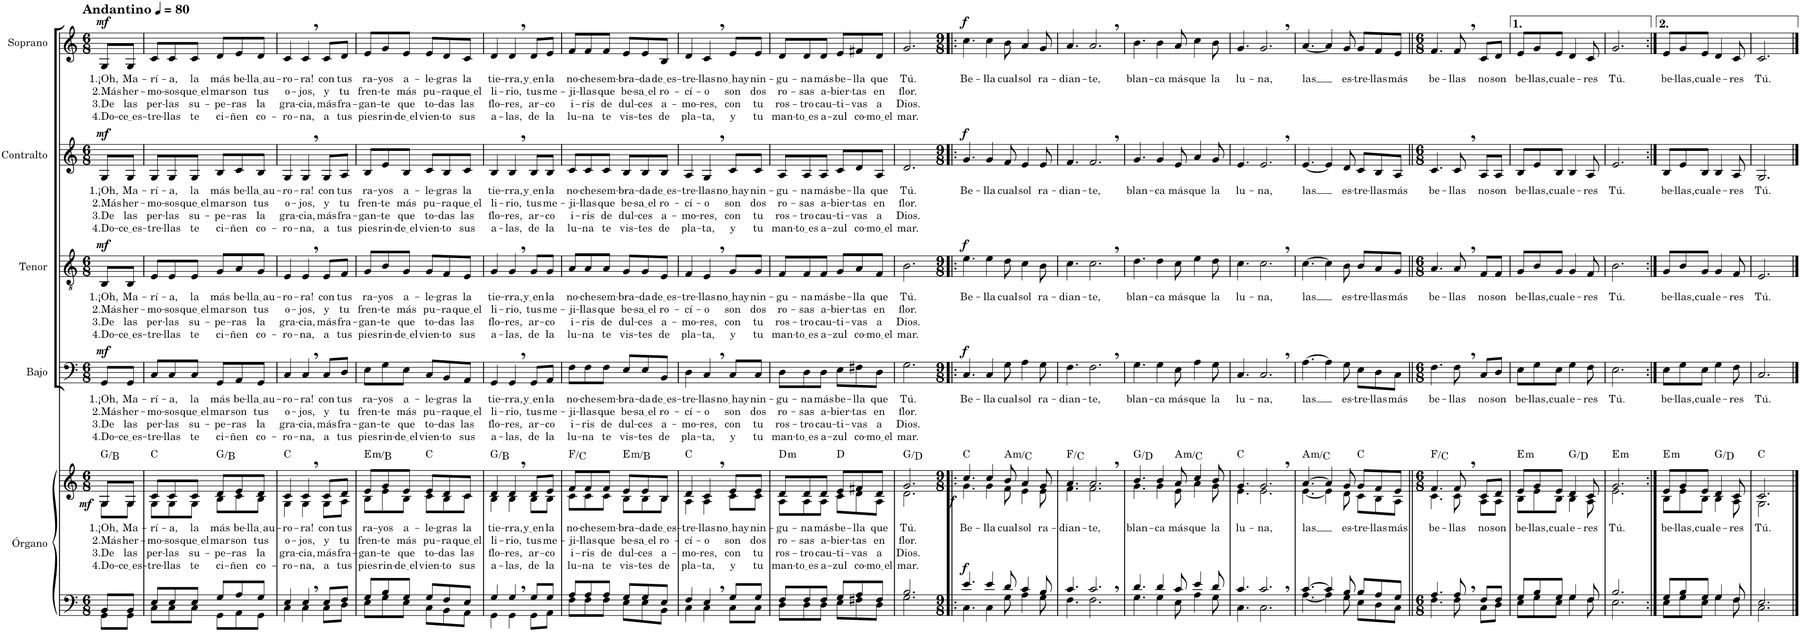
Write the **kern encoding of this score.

**kern	**kern	**text	**text	**text	**text	**dynam	**harte	**kern	**text	**text	**text	**text	**dynam	**kern	**text	**text	**text	**text	**dynam	**kern	**text	**text	**text	**text	**dynam	**kern	**text	**text	**text	**text	**dynam
*part5	*part5	*part5	*part5	*part5	*part5	*part5	*part5	*part4	*part4	*part4	*part4	*part4	*part4	*part3	*part3	*part3	*part3	*part3	*part3	*part2	*part2	*part2	*part2	*part2	*part2	*part1	*part1	*part1	*part1	*part1	*part1
*staff6	*staff5	*staff5	*staff5	*staff5	*staff5	*staff5/6	*	*staff4	*staff4	*staff4	*staff4	*staff4	*staff4	*staff3	*staff3	*staff3	*staff3	*staff3	*staff3	*staff2	*staff2	*staff2	*staff2	*staff2	*staff2	*staff1	*staff1	*staff1	*staff1	*staff1	*staff1
*I"Órgano	*	*	*	*	*	*	*	*I"Bajo	*	*	*	*	*	*I"Tenor	*	*	*	*	*	*I"Contralto	*	*	*	*	*	*I"Soprano	*	*	*	*	*
*	*	*	*	*	*	*	*	*I'B.	*	*	*	*	*	*I'T.	*	*	*	*	*	*I'C.	*	*	*	*	*	*I'S.	*	*	*	*	*
*clefF4	*clefG2	*	*	*	*	*	*	*clefF4	*	*	*	*	*	*clefGv2	*	*	*	*	*	*clefG2	*	*	*	*	*	*clefG2	*	*	*	*	*
*k[]	*k[]	*	*	*	*	*	*	*k[]	*	*	*	*	*	*k[]	*	*	*	*	*	*k[]	*	*	*	*	*	*k[]	*	*	*	*	*
*M6/8	*M6/8	*	*	*	*	*	*	*M6/8	*	*	*	*	*	*M6/8	*	*	*	*	*	*M6/8	*	*	*	*	*	*M6/8	*	*	*	*	*
*MM80	*MM80	*	*	*	*	*	*	*MM80	*	*	*	*	*	*MM80	*	*	*	*	*	*MM80	*	*	*	*	*	*MM80	*	*	*	*	*
=1	=1	=1	=1	=1	=1	=1	=1	=1	=1	=1	=1	=1	=1	=1	=1	=1	=1	=1	=1	=1	=1	=1	=1	=1	=1	=1	=1	=1	=1	=1	=1
*^	*	*	*	*	*	*	*	*	*	*	*	*	*	*	*	*	*	*	*	*	*	*	*	*	*	*	*	*	*	*	*
!	!	!	!	!	!	!	!	!	!	!	!	!	!	!	!	!	!	!	!	!	!	!	!	!	!	!	!LO:TX:a:B:t=Andantino	!	!	!	!	!
!	!	!	!LO:LY:b	!LO:LY:b	!LO:LY:b	!LO:LY:b	!LO:DY:b	!	!	!LO:LY:b	!LO:LY:b	!LO:LY:b	!LO:LY:b	!LO:DY:a	!	!LO:LY:b	!LO:LY:b	!LO:LY:b	!LO:LY:b	!LO:DY:a	!	!LO:LY:b	!LO:LY:b	!LO:LY:b	!LO:LY:b	!LO:DY:a	!	!LO:LY:b	!LO:LY:b	!LO:LY:b	!LO:LY:b	!LO:DY:a
*	*	*^	*	*	*	*	*	*	*	*	*	*	*	*	*	*	*	*	*	*	*	*	*	*	*	*	*	*	*	*	*	*
8BB/L	8GG\L	8G/L	8G\L	1.¡Oh,	2.Más	3.De	4.Do-	mf	G:maj/3	8GG/L	1.¡Oh,	2.Más	3.De	4.Do-	mf	8BB/L	1.¡Oh,	2.Más	3.De	4.Do-	mf	8G/L	1.¡Oh,	2.Más	3.De	4.Do-	mf	8G/L	1.¡Oh,	2.Más	3.De	4.Do-	mf
!	!	!	!	!LO:LY:b	!LO:LY:b	!LO:LY:b	!LO:LY:b	!	!	!	!LO:LY:b	!LO:LY:b	!LO:LY:b	!LO:LY:b	!	!	!LO:LY:b	!LO:LY:b	!LO:LY:b	!LO:LY:b	!	!	!LO:LY:b	!LO:LY:b	!LO:LY:b	!LO:LY:b	!	!	!LO:LY:b	!LO:LY:b	!LO:LY:b	!LO:LY:b	!
8BB/J	8GG\J	8G/J	8G\J	Ma-	her-	las	ce es	.	.	8GG/J	Ma-	her-	las	ce es	.	8BB/J	Ma-	her-	las	ce es	.	8G/J	Ma-	her-	las	ce es	.	8G/J	Ma-	her-	las	ce es	.
=2	=2	=2	=2	=2	=2	=2	=2	=2	=2	=2	=2	=2	=2	=2	=2	=2	=2	=2	=2	=2	=2	=2	=2	=2	=2	=2	=2	=2	=2	=2	=2	=2	=2
!	!	!	!	!LO:LY:b	!LO:LY:b	!LO:LY:b	!LO:LY:b	!	!	!	!LO:LY:b	!LO:LY:b	!LO:LY:b	!LO:LY:b	!	!	!LO:LY:b	!LO:LY:b	!LO:LY:b	!LO:LY:b	!	!	!LO:LY:b	!LO:LY:b	!LO:LY:b	!LO:LY:b	!	!	!LO:LY:b	!LO:LY:b	!LO:LY:b	!LO:LY:b	!
8E/L	8C\L	8c/L	8G\L	-rí-	-mo-	per-	-tre-	.	C:maj	8C/L	-rí-	-mo-	per-	-tre-	.	8E/L	-rí-	-mo-	per-	-tre-	.	8G/L	-rí-	-mo-	per-	-tre-	.	8c/L	-rí-	-mo-	per-	-tre-	.
!	!	!	!	!LO:LY:b	!LO:LY:b	!LO:LY:b	!LO:LY:b	!	!	!	!LO:LY:b	!LO:LY:b	!LO:LY:b	!LO:LY:b	!	!	!LO:LY:b	!LO:LY:b	!LO:LY:b	!LO:LY:b	!	!	!LO:LY:b	!LO:LY:b	!LO:LY:b	!LO:LY:b	!	!	!LO:LY:b	!LO:LY:b	!LO:LY:b	!LO:LY:b	!
8E/	8C\	8c/	8G\	-a,	-sos	-las	-llas	.	.	8C/	-a,	-sos	-las	-llas	.	8E/	-a,	-sos	-las	-llas	.	8G/	-a,	-sos	-las	-llas	.	8c/	-a,	-sos	-las	-llas	.
!	!	!	!	!LO:LY:b	!LO:LY:b	!LO:LY:b	!LO:LY:b	!	!	!	!LO:LY:b	!LO:LY:b	!LO:LY:b	!LO:LY:b	!	!	!LO:LY:b	!LO:LY:b	!LO:LY:b	!LO:LY:b	!	!	!LO:LY:b	!LO:LY:b	!LO:LY:b	!LO:LY:b	!	!	!LO:LY:b	!LO:LY:b	!LO:LY:b	!LO:LY:b	!
8E/J	8C\J	8c/J	8G\J	la	que el	su-	te	.	.	8C/J	la	que el	su-	te	.	8E/J	la	que el	su-	te	.	8G/J	la	que el	su-	te	.	8c/J	la	que el	su-	te	.
!	!	!	!	!LO:LY:b	!LO:LY:b	!LO:LY:b	!LO:LY:b	!	!	!	!LO:LY:b	!LO:LY:b	!LO:LY:b	!LO:LY:b	!	!	!LO:LY:b	!LO:LY:b	!LO:LY:b	!LO:LY:b	!	!	!LO:LY:b	!LO:LY:b	!LO:LY:b	!LO:LY:b	!	!	!LO:LY:b	!LO:LY:b	!LO:LY:b	!LO:LY:b	!
8G/L	8GG\L	8d/L	8B\L	más	mar	-pe-	ci-	.	G:maj/3	8GG/L	más	mar	-pe-	ci-	.	8G/L	más	mar	-pe-	ci-	.	8B/L	más	mar	-pe-	ci-	.	8d/L	más	mar	-pe-	ci-	.
!	!	!	!	!LO:LY:b	!LO:LY:b	!LO:LY:b	!LO:LY:b	!	!	!	!LO:LY:b	!LO:LY:b	!LO:LY:b	!LO:LY:b	!	!	!LO:LY:b	!LO:LY:b	!LO:LY:b	!LO:LY:b	!	!	!LO:LY:b	!LO:LY:b	!LO:LY:b	!LO:LY:b	!	!	!LO:LY:b	!LO:LY:b	!LO:LY:b	!LO:LY:b	!
8A/	8AA\	8e/	8c\	be-	son	-ras	-ñen	.	.	8AA/	be-	son	-ras	-ñen	.	8A/	be-	son	-ras	-ñen	.	8c/	be-	son	-ras	-ñen	.	8e/	be-	son	-ras	-ñen	.
!	!	!	!	!LO:LY:b	!LO:LY:b	!LO:LY:b	!LO:LY:b	!	!	!	!LO:LY:b	!LO:LY:b	!LO:LY:b	!LO:LY:b	!	!	!LO:LY:b	!LO:LY:b	!LO:LY:b	!LO:LY:b	!	!	!LO:LY:b	!LO:LY:b	!LO:LY:b	!LO:LY:b	!	!	!LO:LY:b	!LO:LY:b	!LO:LY:b	!LO:LY:b	!
8G/J	8GG\J	8d/J	8B\J	lla au	tus	la	co-	.	.	8GG/J	lla au	tus	la	co-	.	8G/J	lla au	tus	la	co-	.	8B/J	lla au	tus	la	co-	.	8d/J	lla au	tus	la	co-	.
=3	=3	=3	=3	=3	=3	=3	=3	=3	=3	=3	=3	=3	=3	=3	=3	=3	=3	=3	=3	=3	=3	=3	=3	=3	=3	=3	=3	=3	=3	=3	=3	=3	=3
!	!	!	!	!LO:LY:b	!LO:LY:b	!LO:LY:b	!LO:LY:b	!	!	!	!LO:LY:b	!LO:LY:b	!LO:LY:b	!LO:LY:b	!	!	!LO:LY:b	!LO:LY:b	!LO:LY:b	!LO:LY:b	!	!	!LO:LY:b	!LO:LY:b	!LO:LY:b	!LO:LY:b	!	!	!LO:LY:b	!LO:LY:b	!LO:LY:b	!LO:LY:b	!
4E/	4C\	4c/	4G\	-ro-	o-	gra-	-ro-	.	C:maj	4C/	-ro-	o-	gra-	-ro-	.	4E/	-ro-	o-	gra-	-ro-	.	4G/	-ro-	o-	gra-	-ro-	.	4c/	-ro-	o-	gra-	-ro-	.
!	!	!	!	!LO:LY:b	!LO:LY:b	!LO:LY:b	!LO:LY:b	!	!	!	!LO:LY:b	!LO:LY:b	!LO:LY:b	!LO:LY:b	!	!	!LO:LY:b	!LO:LY:b	!LO:LY:b	!LO:LY:b	!	!	!LO:LY:b	!LO:LY:b	!LO:LY:b	!LO:LY:b	!	!	!LO:LY:b	!LO:LY:b	!LO:LY:b	!LO:LY:b	!
4E,/	4C\	4c,/	4G\	-ra!	-jos,	-cia,	-na,	.	.	4C,/	-ra!	-jos,	-cia,	-na,	.	4E,/	-ra!	-jos,	-cia,	-na,	.	4G,/	-ra!	-jos,	-cia,	-na,	.	4c,/	-ra!	-jos,	-cia,	-na,	.
!	!	!	!	!LO:LY:b	!LO:LY:b	!LO:LY:b	!LO:LY:b	!	!	!	!LO:LY:b	!LO:LY:b	!LO:LY:b	!LO:LY:b	!	!	!LO:LY:b	!LO:LY:b	!LO:LY:b	!LO:LY:b	!	!	!LO:LY:b	!LO:LY:b	!LO:LY:b	!LO:LY:b	!	!	!LO:LY:b	!LO:LY:b	!LO:LY:b	!LO:LY:b	!
8E/L	8C\L	8c/L	8G\L	con	y	más	a	.	.	8C/L	con	y	más	a	.	8E/L	con	y	más	a	.	8G/L	con	y	más	a	.	8c/L	con	y	más	a	.
!	!	!	!	!LO:LY:b	!LO:LY:b	!LO:LY:b	!LO:LY:b	!	!	!	!LO:LY:b	!LO:LY:b	!LO:LY:b	!LO:LY:b	!	!	!LO:LY:b	!LO:LY:b	!LO:LY:b	!LO:LY:b	!	!	!LO:LY:b	!LO:LY:b	!LO:LY:b	!LO:LY:b	!	!	!LO:LY:b	!LO:LY:b	!LO:LY:b	!LO:LY:b	!
8F/J	8D\J	8d/J	8A\J	tus	tu	fra-	tus	.	.	8D/J	tus	tu	fra-	tus	.	8F/J	tus	tu	fra-	tus	.	8A/J	tus	tu	fra-	tus	.	8d/J	tus	tu	fra-	tus	.
=4	=4	=4	=4	=4	=4	=4	=4	=4	=4	=4	=4	=4	=4	=4	=4	=4	=4	=4	=4	=4	=4	=4	=4	=4	=4	=4	=4	=4	=4	=4	=4	=4	=4
!	!	!	!	!LO:LY:b	!LO:LY:b	!LO:LY:b	!LO:LY:b	!	!LO:H:kt=m	!	!LO:LY:b	!LO:LY:b	!LO:LY:b	!LO:LY:b	!	!	!LO:LY:b	!LO:LY:b	!LO:LY:b	!LO:LY:b	!	!	!LO:LY:b	!LO:LY:b	!LO:LY:b	!LO:LY:b	!	!	!LO:LY:b	!LO:LY:b	!LO:LY:b	!LO:LY:b	!
8G/L	8E\L	8e/L	8B\L	ra-	fren-	-gan-	pies	.	E:min/5	8E\L	ra-	fren-	-gan-	pies	.	8G/L	ra-	fren-	-gan-	pies	.	8B/L	ra-	fren-	-gan-	pies	.	8e/L	ra-	fren-	-gan-	pies	.
!	!	!	!	!LO:LY:b	!LO:LY:b	!LO:LY:b	!LO:LY:b	!	!	!	!LO:LY:b	!LO:LY:b	!LO:LY:b	!LO:LY:b	!	!	!LO:LY:b	!LO:LY:b	!LO:LY:b	!LO:LY:b	!	!	!LO:LY:b	!LO:LY:b	!LO:LY:b	!LO:LY:b	!	!	!LO:LY:b	!LO:LY:b	!LO:LY:b	!LO:LY:b	!
8B/	8G\	8g/	8e\	-yos	-te	-te	rin-	.	.	8G\	-yos	-te	-te	rin-	.	8B/	-yos	-te	-te	rin-	.	8e/	-yos	-te	-te	rin-	.	8g/	-yos	-te	-te	rin-	.
!	!	!	!	!LO:LY:b	!LO:LY:b	!LO:LY:b	!LO:LY:b	!	!	!	!LO:LY:b	!LO:LY:b	!LO:LY:b	!LO:LY:b	!	!	!LO:LY:b	!LO:LY:b	!LO:LY:b	!LO:LY:b	!	!	!LO:LY:b	!LO:LY:b	!LO:LY:b	!LO:LY:b	!	!	!LO:LY:b	!LO:LY:b	!LO:LY:b	!LO:LY:b	!
8G/J	8E\J	8e/J	8B\J	a-	más	que	de el	.	.	8E\J	a-	más	que	de el	.	8G/J	a-	más	que	de el	.	8B/J	a-	más	que	de el	.	8e/J	a-	más	que	de el	.
!	!	!	!	!LO:LY:b	!LO:LY:b	!LO:LY:b	!LO:LY:b	!	!	!	!LO:LY:b	!LO:LY:b	!LO:LY:b	!LO:LY:b	!	!	!LO:LY:b	!LO:LY:b	!LO:LY:b	!LO:LY:b	!	!	!LO:LY:b	!LO:LY:b	!LO:LY:b	!LO:LY:b	!	!	!LO:LY:b	!LO:LY:b	!LO:LY:b	!LO:LY:b	!
8G/L	8C\L	8e/L	8c\L	-le-	pu-	to-	vien-	.	C:maj	8C/L	-le-	pu-	to-	vien-	.	8G/L	-le-	pu-	to-	vien-	.	8c/L	-le-	pu-	to-	vien-	.	8e/L	-le-	pu-	to-	vien-	.
!	!	!	!	!LO:LY:b	!LO:LY:b	!LO:LY:b	!LO:LY:b	!	!	!	!LO:LY:b	!LO:LY:b	!LO:LY:b	!LO:LY:b	!	!	!LO:LY:b	!LO:LY:b	!LO:LY:b	!LO:LY:b	!	!	!LO:LY:b	!LO:LY:b	!LO:LY:b	!LO:LY:b	!	!	!LO:LY:b	!LO:LY:b	!LO:LY:b	!LO:LY:b	!
8F/	8BB\	8d/	8B\	-gras	-ra	-das	-to	.	.	8BB/	-gras	-ra	-das	-to	.	8F/	-gras	-ra	-das	-to	.	8B/	-gras	-ra	-das	-to	.	8d/	-gras	-ra	-das	-to	.
!	!	!	!	!LO:LY:b	!LO:LY:b	!LO:LY:b	!LO:LY:b	!	!	!	!LO:LY:b	!LO:LY:b	!LO:LY:b	!LO:LY:b	!	!	!LO:LY:b	!LO:LY:b	!LO:LY:b	!LO:LY:b	!	!	!LO:LY:b	!LO:LY:b	!LO:LY:b	!LO:LY:b	!	!	!LO:LY:b	!LO:LY:b	!LO:LY:b	!LO:LY:b	!
8E/J	8AA\J	8c/J	8c\J	la	que el	las	sus	.	.	8AA/J	la	que el	las	sus	.	8E/J	la	que el	las	sus	.	8c/J	la	que el	las	sus	.	8c/J	la	que el	las	sus	.
=5	=5	=5	=5	=5	=5	=5	=5	=5	=5	=5	=5	=5	=5	=5	=5	=5	=5	=5	=5	=5	=5	=5	=5	=5	=5	=5	=5	=5	=5	=5	=5	=5	=5
!	!	!	!	!LO:LY:b	!LO:LY:b	!LO:LY:b	!LO:LY:b	!	!	!	!LO:LY:b	!LO:LY:b	!LO:LY:b	!LO:LY:b	!	!	!LO:LY:b	!LO:LY:b	!LO:LY:b	!LO:LY:b	!	!	!LO:LY:b	!LO:LY:b	!LO:LY:b	!LO:LY:b	!	!	!LO:LY:b	!LO:LY:b	!LO:LY:b	!LO:LY:b	!
4G/	4GG\	4d/	4B\	tie-	li-	flo-	a-	.	G:maj/3	4GG/	tie-	li-	flo-	a-	.	4G/	tie-	li-	flo-	a-	.	4B/	tie-	li-	flo-	a-	.	4d/	tie-	li-	flo-	a-	.
!	!	!	!	!LO:LY:b	!LO:LY:b	!LO:LY:b	!LO:LY:b	!	!	!	!LO:LY:b	!LO:LY:b	!LO:LY:b	!LO:LY:b	!	!	!LO:LY:b	!LO:LY:b	!LO:LY:b	!LO:LY:b	!	!	!LO:LY:b	!LO:LY:b	!LO:LY:b	!LO:LY:b	!	!	!LO:LY:b	!LO:LY:b	!LO:LY:b	!LO:LY:b	!
4G,/	4GG\	4d,/	4B\	-rra,	-rio,	-res,	-las,	.	.	4GG,/	-rra,	-rio,	-res,	-las,	.	4G,/	-rra,	-rio,	-res,	-las,	.	4B,/	-rra,	-rio,	-res,	-las,	.	4d,/	-rra,	-rio,	-res,	-las,	.
!	!	!	!	!LO:LY:b	!LO:LY:b	!LO:LY:b	!LO:LY:b	!	!	!	!LO:LY:b	!LO:LY:b	!LO:LY:b	!LO:LY:b	!	!	!LO:LY:b	!LO:LY:b	!LO:LY:b	!LO:LY:b	!	!	!LO:LY:b	!LO:LY:b	!LO:LY:b	!LO:LY:b	!	!	!LO:LY:b	!LO:LY:b	!LO:LY:b	!LO:LY:b	!
8G/L	8GG\L	8d/L	8B\L	y en	tus	ar-	de	.	.	8GG/L	y en	tus	ar-	de	.	8G/L	y en	tus	ar-	de	.	8B/L	y en	tus	ar-	de	.	8d/L	y en	tus	ar-	de	.
!	!	!	!	!LO:LY:b	!LO:LY:b	!LO:LY:b	!LO:LY:b	!	!	!	!LO:LY:b	!LO:LY:b	!LO:LY:b	!LO:LY:b	!	!	!LO:LY:b	!LO:LY:b	!LO:LY:b	!LO:LY:b	!	!	!LO:LY:b	!LO:LY:b	!LO:LY:b	!LO:LY:b	!	!	!LO:LY:b	!LO:LY:b	!LO:LY:b	!LO:LY:b	!
8G/J	8AA\J	8e/J	8B\J	la	me-	-co	la	.	.	8AA/J	la	me-	-co	la	.	8G/J	la	me-	-co	la	.	8B/J	la	me-	-co	la	.	8e/J	la	me-	-co	la	.
=6	=6	=6	=6	=6	=6	=6	=6	=6	=6	=6	=6	=6	=6	=6	=6	=6	=6	=6	=6	=6	=6	=6	=6	=6	=6	=6	=6	=6	=6	=6	=6	=6	=6
!	!	!	!	!LO:LY:b	!LO:LY:b	!LO:LY:b	!LO:LY:b	!	!	!	!LO:LY:b	!LO:LY:b	!LO:LY:b	!LO:LY:b	!	!	!LO:LY:b	!LO:LY:b	!LO:LY:b	!LO:LY:b	!	!	!LO:LY:b	!LO:LY:b	!LO:LY:b	!LO:LY:b	!	!	!LO:LY:b	!LO:LY:b	!LO:LY:b	!LO:LY:b	!
8A/L	8F\L	8f/L	8c\L	no-	-ji-	i-	lu-	.	F:maj/5	8F\L	no-	-ji-	i-	lu-	.	8A/L	no-	-ji-	i-	lu-	.	8c/L	no-	-ji-	i-	lu-	.	8f/L	no-	-ji-	i-	lu-	.
!	!	!	!	!LO:LY:b	!LO:LY:b	!LO:LY:b	!LO:LY:b	!	!	!	!LO:LY:b	!LO:LY:b	!LO:LY:b	!LO:LY:b	!	!	!LO:LY:b	!LO:LY:b	!LO:LY:b	!LO:LY:b	!	!	!LO:LY:b	!LO:LY:b	!LO:LY:b	!LO:LY:b	!	!	!LO:LY:b	!LO:LY:b	!LO:LY:b	!LO:LY:b	!
8A/	8F\	8f/	8c\	-che	-llas	-ris	-na	.	.	8F\	-che	-llas	-ris	-na	.	8A/	-che	-llas	-ris	-na	.	8c/	-che	-llas	-ris	-na	.	8f/	-che	-llas	-ris	-na	.
!	!	!	!	!LO:LY:b	!LO:LY:b	!LO:LY:b	!LO:LY:b	!	!	!	!LO:LY:b	!LO:LY:b	!LO:LY:b	!LO:LY:b	!	!	!LO:LY:b	!LO:LY:b	!LO:LY:b	!LO:LY:b	!	!	!LO:LY:b	!LO:LY:b	!LO:LY:b	!LO:LY:b	!	!	!LO:LY:b	!LO:LY:b	!LO:LY:b	!LO:LY:b	!
8A/J	8F\J	8f/J	8c\J	sem-	que	de	te	.	.	8F\J	sem-	que	de	te	.	8A/J	sem-	que	de	te	.	8c/J	sem-	que	de	te	.	8f/J	sem-	que	de	te	.
!	!	!	!	!LO:LY:b	!LO:LY:b	!LO:LY:b	!LO:LY:b	!	!LO:H:kt=m	!	!LO:LY:b	!LO:LY:b	!LO:LY:b	!LO:LY:b	!	!	!LO:LY:b	!LO:LY:b	!LO:LY:b	!LO:LY:b	!	!	!LO:LY:b	!LO:LY:b	!LO:LY:b	!LO:LY:b	!	!	!LO:LY:b	!LO:LY:b	!LO:LY:b	!LO:LY:b	!
8G/L	8E\L	8e/L	8B\L	-bra-	be-	dul-	vis-	.	E:min/5	8E/L	-bra-	be-	dul-	vis-	.	8G/L	-bra-	be-	dul-	vis-	.	8B/L	-bra-	be-	dul-	vis-	.	8e/L	-bra-	be-	dul-	vis-	.
!	!	!	!	!LO:LY:b	!LO:LY:b	!LO:LY:b	!LO:LY:b	!	!	!	!LO:LY:b	!LO:LY:b	!LO:LY:b	!LO:LY:b	!	!	!LO:LY:b	!LO:LY:b	!LO:LY:b	!LO:LY:b	!	!	!LO:LY:b	!LO:LY:b	!LO:LY:b	!LO:LY:b	!	!	!LO:LY:b	!LO:LY:b	!LO:LY:b	!LO:LY:b	!
8G/	8E\	8e/	8B\	-da	sa el	-ces	-tes	.	.	8E/	-da	sa el	-ces	-tes	.	8G/	-da	sa el	-ces	-tes	.	8B/	-da	sa el	-ces	-tes	.	8e/	-da	sa el	-ces	-tes	.
!	!	!	!	!LO:LY:b	!LO:LY:b	!LO:LY:b	!LO:LY:b	!	!	!	!LO:LY:b	!LO:LY:b	!LO:LY:b	!LO:LY:b	!	!	!LO:LY:b	!LO:LY:b	!LO:LY:b	!LO:LY:b	!	!	!LO:LY:b	!LO:LY:b	!LO:LY:b	!LO:LY:b	!	!	!LO:LY:b	!LO:LY:b	!LO:LY:b	!LO:LY:b	!
8E/J	8BB\J	8B/J	8B\J	de es	ro-	a-	de	.	.	8BB/J	de es	ro-	a-	de	.	8E/J	de es	ro-	a-	de	.	8B/J	de es	ro-	a-	de	.	8B/J	de es	ro-	a-	de	.
=7	=7	=7	=7	=7	=7	=7	=7	=7	=7	=7	=7	=7	=7	=7	=7	=7	=7	=7	=7	=7	=7	=7	=7	=7	=7	=7	=7	=7	=7	=7	=7	=7	=7
!	!	!	!	!LO:LY:b	!LO:LY:b	!LO:LY:b	!LO:LY:b	!	!	!	!LO:LY:b	!LO:LY:b	!LO:LY:b	!LO:LY:b	!	!	!LO:LY:b	!LO:LY:b	!LO:LY:b	!LO:LY:b	!	!	!LO:LY:b	!LO:LY:b	!LO:LY:b	!LO:LY:b	!	!	!LO:LY:b	!LO:LY:b	!LO:LY:b	!LO:LY:b	!
4F/	4C\	4d/	4A\	-tre-	-cí-	-mo-	pla-	.	C:maj	4D\	-tre-	-cí-	-mo-	pla-	.	4F/	-tre-	-cí-	-mo-	pla-	.	4A/	-tre-	-cí-	-mo-	pla-	.	4d/	-tre-	-cí-	-mo-	pla-	.
!	!	!	!	!LO:LY:b	!LO:LY:b	!LO:LY:b	!LO:LY:b	!	!	!	!LO:LY:b	!LO:LY:b	!LO:LY:b	!LO:LY:b	!	!	!LO:LY:b	!LO:LY:b	!LO:LY:b	!LO:LY:b	!	!	!LO:LY:b	!LO:LY:b	!LO:LY:b	!LO:LY:b	!	!	!LO:LY:b	!LO:LY:b	!LO:LY:b	!LO:LY:b	!
4E,/	4C\	4c,/	4A\	-llas	-o	-res,	-ta,	.	.	4C,/	-llas	-o	-res,	-ta,	.	4E,/	-llas	-o	-res,	-ta,	.	4G,/	-llas	-o	-res,	-ta,	.	4c,/	-llas	-o	-res,	-ta,	.
!	!	!	!	!LO:LY:b	!LO:LY:b	!LO:LY:b	!LO:LY:b	!	!	!	!LO:LY:b	!LO:LY:b	!LO:LY:b	!LO:LY:b	!	!	!LO:LY:b	!LO:LY:b	!LO:LY:b	!LO:LY:b	!	!	!LO:LY:b	!LO:LY:b	!LO:LY:b	!LO:LY:b	!	!	!LO:LY:b	!LO:LY:b	!LO:LY:b	!LO:LY:b	!
8G/L	8C\L	8e/L	8c\L	no hay	son	con	y	.	.	8C/L	no hay	son	con	y	.	8G/L	no hay	son	con	y	.	8c/L	no hay	son	con	y	.	8e/L	no hay	son	con	y	.
!	!	!	!	!LO:LY:b	!LO:LY:b	!LO:LY:b	!LO:LY:b	!	!	!	!LO:LY:b	!LO:LY:b	!LO:LY:b	!LO:LY:b	!	!	!LO:LY:b	!LO:LY:b	!LO:LY:b	!LO:LY:b	!	!	!LO:LY:b	!LO:LY:b	!LO:LY:b	!LO:LY:b	!	!	!LO:LY:b	!LO:LY:b	!LO:LY:b	!LO:LY:b	!
8G/J	8C\J	8e/J	8c\J	nin-	dos	tu	tu	.	.	8C/J	nin-	dos	tu	tu	.	8G/J	nin-	dos	tu	tu	.	8c/J	nin-	dos	tu	tu	.	8e/J	nin-	dos	tu	tu	.
=8	=8	=8	=8	=8	=8	=8	=8	=8	=8	=8	=8	=8	=8	=8	=8	=8	=8	=8	=8	=8	=8	=8	=8	=8	=8	=8	=8	=8	=8	=8	=8	=8	=8
!	!	!	!	!LO:LY:b	!LO:LY:b	!LO:LY:b	!LO:LY:b	!	!LO:H:kt=m	!	!LO:LY:b	!LO:LY:b	!LO:LY:b	!LO:LY:b	!	!	!LO:LY:b	!LO:LY:b	!LO:LY:b	!LO:LY:b	!	!	!LO:LY:b	!LO:LY:b	!LO:LY:b	!LO:LY:b	!	!	!LO:LY:b	!LO:LY:b	!LO:LY:b	!LO:LY:b	!
8F/L	8D\L	8d/L	8A\L	-gu-	ro-	ros-	man-	.	D:min	8D\L	-gu-	ro-	ros-	man-	.	8F/L	-gu-	ro-	ros-	man-	.	8A/L	-gu-	ro-	ros-	man-	.	8d/L	-gu-	ro-	ros-	man-	.
!	!	!	!	!LO:LY:b	!LO:LY:b	!LO:LY:b	!LO:LY:b	!	!	!	!LO:LY:b	!LO:LY:b	!LO:LY:b	!LO:LY:b	!	!	!LO:LY:b	!LO:LY:b	!LO:LY:b	!LO:LY:b	!	!	!LO:LY:b	!LO:LY:b	!LO:LY:b	!LO:LY:b	!	!	!LO:LY:b	!LO:LY:b	!LO:LY:b	!LO:LY:b	!
8F/	8D\	8d/	8A\	-na	-sas	-tro	to es	.	.	8D\	-na	-sas	-tro	to es	.	8F/	-na	-sas	-tro	to es	.	8A/	-na	-sas	-tro	to es	.	8d/	-na	-sas	-tro	to es	.
!	!	!	!	!LO:LY:b	!LO:LY:b	!LO:LY:b	!LO:LY:b	!	!	!	!LO:LY:b	!LO:LY:b	!LO:LY:b	!LO:LY:b	!	!	!LO:LY:b	!LO:LY:b	!LO:LY:b	!LO:LY:b	!	!	!LO:LY:b	!LO:LY:b	!LO:LY:b	!LO:LY:b	!	!	!LO:LY:b	!LO:LY:b	!LO:LY:b	!LO:LY:b	!
8F/J	8D\J	8d/J	8A\J	más	a-	cau-	a-	.	.	8D\J	más	a-	cau-	a-	.	8F/J	más	a-	cau-	a-	.	8A/J	más	a-	cau-	a-	.	8d/J	más	a-	cau-	a-	.
!	!	!	!	!LO:LY:b	!LO:LY:b	!LO:LY:b	!LO:LY:b	!	!	!	!LO:LY:b	!LO:LY:b	!LO:LY:b	!LO:LY:b	!	!	!LO:LY:b	!LO:LY:b	!LO:LY:b	!LO:LY:b	!	!	!LO:LY:b	!LO:LY:b	!LO:LY:b	!LO:LY:b	!	!	!LO:LY:b	!LO:LY:b	!LO:LY:b	!LO:LY:b	!
8G/L	8E\L	8e/L	8c\L	be-	-bier-	-ti-	-zul	.	D:maj	8E\L	be-	-bier-	-ti-	-zul	.	8G/L	be-	-bier-	-ti-	-zul	.	8c/L	be-	-bier-	-ti-	-zul	.	8e/L	be-	-bier-	-ti-	-zul	.
!	!	!	!	!LO:LY:b	!LO:LY:b	!LO:LY:b	!LO:LY:b	!	!	!	!LO:LY:b	!LO:LY:b	!LO:LY:b	!LO:LY:b	!	!	!LO:LY:b	!LO:LY:b	!LO:LY:b	!LO:LY:b	!	!	!LO:LY:b	!LO:LY:b	!LO:LY:b	!LO:LY:b	!	!	!LO:LY:b	!LO:LY:b	!LO:LY:b	!LO:LY:b	!
8A/	8F#X\	8f#X/	8d\	-lla	-tas	-vas	co-	.	.	8F#X\	-lla	-tas	-vas	co-	.	8A/	-lla	-tas	-vas	co-	.	8d/	-lla	-tas	-vas	co-	.	8f#X/	-lla	-tas	-vas	co-	.
!	!	!	!	!LO:LY:b	!LO:LY:b	!LO:LY:b	!LO:LY:b	!	!	!	!LO:LY:b	!LO:LY:b	!LO:LY:b	!LO:LY:b	!	!	!LO:LY:b	!LO:LY:b	!LO:LY:b	!LO:LY:b	!	!	!LO:LY:b	!LO:LY:b	!LO:LY:b	!LO:LY:b	!	!	!LO:LY:b	!LO:LY:b	!LO:LY:b	!LO:LY:b	!
8F#/J	8D\J	8d/J	8A\J	que	en	a	mo el	.	.	8D\J	que	en	a	mo el	.	8F/J	que	en	a	mo el	.	8A/J	que	en	a	mo el	.	8d/J	que	en	a	mo el	.
=9	=9	=9	=9	=9	=9	=9	=9	=9	=9	=9	=9	=9	=9	=9	=9	=9	=9	=9	=9	=9	=9	=9	=9	=9	=9	=9	=9	=9	=9	=9	=9	=9	=9
!	!	!	!	!LO:LY:b	!LO:LY:b	!LO:LY:b	!LO:LY:b	!	!	!	!LO:LY:b	!LO:LY:b	!LO:LY:b	!LO:LY:b	!	!	!LO:LY:b	!LO:LY:b	!LO:LY:b	!LO:LY:b	!	!	!LO:LY:b	!LO:LY:b	!LO:LY:b	!LO:LY:b	!	!	!LO:LY:b	!LO:LY:b	!LO:LY:b	!LO:LY:b	!
2.B/	2.G\	2.g/	2.d\	Tú.	flor.	Dios.	mar.	.	G:maj/5	2.G\	Tú.	flor.	Dios.	mar.	.	2.B\	Tú.	flor.	Dios.	mar.	.	2.d/	Tú.	flor.	Dios.	mar.	.	2.g/	Tú.	flor.	Dios.	mar.	.
=10!|:	=10!|:	=10!|:	=10!|:	=10!|:	=10!|:	=10!|:	=10!|:	=10!|:	=10!|:	=10!|:	=10!|:	=10!|:	=10!|:	=10!|:	=10!|:	=10!|:	=10!|:	=10!|:	=10!|:	=10!|:	=10!|:	=10!|:	=10!|:	=10!|:	=10!|:	=10!|:	=10!|:	=10!|:	=10!|:	=10!|:	=10!|:	=10!|:	=10!|:
*M9/8	*	*M9/8	*	*	*	*	*	*	*	*M9/8	*	*	*	*	*	*M9/8	*	*	*	*	*	*M9/8	*	*	*	*	*	*M9/8	*	*	*	*	*
!	!	!	!	!LO:LY:b	!	!	!	!LO:DY:a=2	!	!	!LO:LY:b	!	!	!	!	!	!LO:LY:b	!	!	!	!	!	!LO:LY:b	!	!	!	!	!	!LO:LY:b	!	!	!	!
!	!	!	!	!	!	!	!	!LO:DY:n=1:b	!	!	!	!	!	!	!LO:DY:a	!	!	!	!	!	!LO:DY:a	!	!	!	!	!	!LO:DY:a	!	!	!	!	!	!LO:DY:a
4.e/	4.C\	4.cc/	4.g\	Be-	.	.	.	f f	C:maj	4.C/	Be-	.	.	.	f	4.e\	Be-	.	.	.	f	4.g/	Be-	.	.	.	f	4.cc\	Be-	.	.	.	f
!	!	!	!	!LO:LY:b	!	!	!	!	!	!	!LO:LY:b	!	!	!	!	!	!LO:LY:b	!	!	!	!	!	!LO:LY:b	!	!	!	!	!	!LO:LY:b	!	!	!	!
4e/	4C\	4cc/	4g\	-lla	.	.	.	.	.	4C/	-lla	.	.	.	.	4e\	-lla	.	.	.	.	4g/	-lla	.	.	.	.	4cc\	-lla	.	.	.	.
!	!	!	!	!LO:LY:b	!	!	!	!	!LO:H:kt=m	!	!LO:LY:b	!	!	!	!	!	!LO:LY:b	!	!	!	!	!	!LO:LY:b	!	!	!	!	!	!LO:LY:b	!	!	!	!
8d/	8G\	8b/	8f\	cual	.	.	.	.	A:min/b3	8G\	cual	.	.	.	.	8d\	cual	.	.	.	.	8f/	cual	.	.	.	.	8b\	cual	.	.	.	.
!	!	!	!	!LO:LY:b	!	!	!	!	!	!	!LO:LY:b	!	!	!	!	!	!LO:LY:b	!	!	!	!	!	!LO:LY:b	!	!	!	!	!	!LO:LY:b	!	!	!	!
4c/	4A\	4a/	4e\	sol	.	.	.	.	.	4A\	sol	.	.	.	.	4c\	sol	.	.	.	.	4e/	sol	.	.	.	.	4a/	sol	.	.	.	.
!	!	!	!	!LO:LY:b	!	!	!	!	!	!	!LO:LY:b	!	!	!	!	!	!LO:LY:b	!	!	!	!	!	!LO:LY:b	!	!	!	!	!	!LO:LY:b	!	!	!	!
8B/	8G\	8g/	8e\	ra-	.	.	.	.	.	8G\	ra-	.	.	.	.	8B\	ra-	.	.	.	.	8e/	ra-	.	.	.	.	8g/	ra-	.	.	.	.
=11	=11	=11	=11	=11	=11	=11	=11	=11	=11	=11	=11	=11	=11	=11	=11	=11	=11	=11	=11	=11	=11	=11	=11	=11	=11	=11	=11	=11	=11	=11	=11	=11	=11
!	!	!	!	!LO:LY:b	!	!	!	!	!	!	!LO:LY:b	!	!	!	!	!	!LO:LY:b	!	!	!	!	!	!LO:LY:b	!	!	!	!	!	!LO:LY:b	!	!	!	!
4.c/	4.F\	4.a/	4.f\	-dian-	.	.	.	.	F:maj/5	4.F\	-dian-	.	.	.	.	4.c\	-dian-	.	.	.	.	4.f/	-dian-	.	.	.	.	4.a/	-dian-	.	.	.	.
!	!	!	!	!LO:LY:b	!	!	!	!	!	!	!LO:LY:b	!	!	!	!	!	!LO:LY:b	!	!	!	!	!	!LO:LY:b	!	!	!	!	!	!LO:LY:b	!	!	!	!
2.c,/	2.F\	2.a,/	2.f\	-te,	.	.	.	.	.	2.F,\	-te,	.	.	.	.	2.c,\	-te,	.	.	.	.	2.f,/	-te,	.	.	.	.	2.a,/	-te,	.	.	.	.
=12	=12	=12	=12	=12	=12	=12	=12	=12	=12	=12	=12	=12	=12	=12	=12	=12	=12	=12	=12	=12	=12	=12	=12	=12	=12	=12	=12	=12	=12	=12	=12	=12	=12
!	!	!	!	!LO:LY:b	!	!	!	!	!	!	!LO:LY:b	!	!	!	!	!	!LO:LY:b	!	!	!	!	!	!LO:LY:b	!	!	!	!	!	!LO:LY:b	!	!	!	!
4.d/	4.G\	4.b/	4.g\	blan-	.	.	.	.	G:maj/5	4.G\	blan-	.	.	.	.	4.d\	blan-	.	.	.	.	4.g/	blan-	.	.	.	.	4.b\	blan-	.	.	.	.
!	!	!	!	!LO:LY:b	!	!	!	!	!	!	!LO:LY:b	!	!	!	!	!	!LO:LY:b	!	!	!	!	!	!LO:LY:b	!	!	!	!	!	!LO:LY:b	!	!	!	!
4d/	4G\	4b/	4g\	-ca	.	.	.	.	.	4G\	-ca	.	.	.	.	4d\	-ca	.	.	.	.	4g/	-ca	.	.	.	.	4b\	-ca	.	.	.	.
!	!	!	!	!LO:LY:b	!	!	!	!	!LO:H:kt=m	!	!LO:LY:b	!	!	!	!	!	!LO:LY:b	!	!	!	!	!	!LO:LY:b	!	!	!	!	!	!LO:LY:b	!	!	!	!
8c/	8E\	8a/	8e\	más	.	.	.	.	A:min/b3	8E\	más	.	.	.	.	8c\	más	.	.	.	.	8e/	más	.	.	.	.	8a/	más	.	.	.	.
!	!	!	!	!LO:LY:b	!	!	!	!	!	!	!LO:LY:b	!	!	!	!	!	!LO:LY:b	!	!	!	!	!	!LO:LY:b	!	!	!	!	!	!LO:LY:b	!	!	!	!
4e/	4A\	4cc/	4a\	que	.	.	.	.	.	4A\	que	.	.	.	.	4e\	que	.	.	.	.	4a/	que	.	.	.	.	4cc\	que	.	.	.	.
!	!	!	!	!LO:LY:b	!	!	!	!	!	!	!LO:LY:b	!	!	!	!	!	!LO:LY:b	!	!	!	!	!	!LO:LY:b	!	!	!	!	!	!LO:LY:b	!	!	!	!
8d/	8G\	8b/	8g\	la	.	.	.	.	.	8G\	la	.	.	.	.	8d\	la	.	.	.	.	8g/	la	.	.	.	.	8b\	la	.	.	.	.
=13	=13	=13	=13	=13	=13	=13	=13	=13	=13	=13	=13	=13	=13	=13	=13	=13	=13	=13	=13	=13	=13	=13	=13	=13	=13	=13	=13	=13	=13	=13	=13	=13	=13
!	!	!	!	!LO:LY:b	!	!	!	!	!	!	!LO:LY:b	!	!	!	!	!	!LO:LY:b	!	!	!	!	!	!LO:LY:b	!	!	!	!	!	!LO:LY:b	!	!	!	!
4.c/	4.C\	4.g/	4.e\	lu-	.	.	.	.	C:maj	4.C/	lu-	.	.	.	.	4.c\	lu-	.	.	.	.	4.e/	lu-	.	.	.	.	4.g/	lu-	.	.	.	.
!	!	!	!	!LO:LY:b	!	!	!	!	!	!	!LO:LY:b	!	!	!	!	!	!LO:LY:b	!	!	!	!	!	!LO:LY:b	!	!	!	!	!	!LO:LY:b	!	!	!	!
2.c,/	2.C\	2.g,/	2.e\	-na,	.	.	.	.	.	2.C,/	-na,	.	.	.	.	2.c,\	-na,	.	.	.	.	2.e,/	-na,	.	.	.	.	2.g,/	-na,	.	.	.	.
=14	=14	=14	=14	=14	=14	=14	=14	=14	=14	=14	=14	=14	=14	=14	=14	=14	=14	=14	=14	=14	=14	=14	=14	=14	=14	=14	=14	=14	=14	=14	=14	=14	=14
!	!	!	!	!LO:LY:b	!	!	!	!	!LO:H:kt=m	!	!LO:LY:b	!	!	!	!	!	!LO:LY:b	!	!	!	!	!	!LO:LY:b	!	!	!	!	!	!LO:LY:b	!	!	!	!
[4.c/	[4.A\	[4.a/	[4.e\	las	.	.	.	.	A:min/b3	[4.A\	las	.	.	.	.	[4.c\	las	.	.	.	.	[4.e/	las	.	.	.	.	[4.a/	las	.	.	.	.
4c/]	4A\]	4a/]	4e\]	.	.	.	.	.	.	4A\]	.	.	.	.	.	4c\]	.	.	.	.	.	4e/]	.	.	.	.	.	4a/]	.	.	.	.	.
!	!	!	!	!LO:LY:b	!	!	!	!	!	!	!LO:LY:b	!	!	!	!	!	!LO:LY:b	!	!	!	!	!	!LO:LY:b	!	!	!	!	!	!LO:LY:b	!	!	!	!
8B/	8G\	8g/	8d\	es-	.	.	.	.	.	8G\	es-	.	.	.	.	8B\	es-	.	.	.	.	8d/	es-	.	.	.	.	8g/	es-	.	.	.	.
!	!	!	!	!LO:LY:b	!	!	!	!	!	!	!LO:LY:b	!	!	!	!	!	!LO:LY:b	!	!	!	!	!	!LO:LY:b	!	!	!	!	!	!LO:LY:b	!	!	!	!
8B/L	8E\L	8g/L	8c\L	-tre-	.	.	.	.	C:maj	8E\L	-tre-	.	.	.	.	8B/L	-tre-	.	.	.	.	8c/L	-tre-	.	.	.	.	8g/L	-tre-	.	.	.	.
!	!	!	!	!LO:LY:b	!	!	!	!	!	!	!LO:LY:b	!	!	!	!	!	!LO:LY:b	!	!	!	!	!	!LO:LY:b	!	!	!	!	!	!LO:LY:b	!	!	!	!
8A/	8D\	8f/	8B\	-llas	.	.	.	.	.	8D\	-llas	.	.	.	.	8A/	-llas	.	.	.	.	8B/	-llas	.	.	.	.	8f/	-llas	.	.	.	.
!	!	!	!	!LO:LY:b	!	!	!	!	!	!	!LO:LY:b	!	!	!	!	!	!LO:LY:b	!	!	!	!	!	!LO:LY:b	!	!	!	!	!	!LO:LY:b	!	!	!	!
8G/J	8C\J	8e/J	8A\J	más	.	.	.	.	.	8C\J	más	.	.	.	.	8G/J	más	.	.	.	.	8A/J	más	.	.	.	.	8e/J	más	.	.	.	.
=15||	=15||	=15||	=15||	=15||	=15||	=15||	=15||	=15||	=15||	=15||	=15||	=15||	=15||	=15||	=15||	=15||	=15||	=15||	=15||	=15||	=15||	=15||	=15||	=15||	=15||	=15||	=15||	=15||	=15||	=15||	=15||	=15||	=15||
*M6/8	*	*M6/8	*	*	*	*	*	*	*	*M6/8	*	*	*	*	*	*M6/8	*	*	*	*	*	*M6/8	*	*	*	*	*	*M6/8	*	*	*	*	*
!	!	!	!	!LO:LY:b	!	!	!	!	!	!	!LO:LY:b	!	!	!	!	!	!LO:LY:b	!	!	!	!	!	!LO:LY:b	!	!	!	!	!	!LO:LY:b	!	!	!	!
4.A/	4.F\	4.f/	4.c\	be-	.	.	.	.	F:maj/5	4.F\	be-	.	.	.	.	4.A/	be-	.	.	.	.	4.c/	be-	.	.	.	.	4.f/	be-	.	.	.	.
!	!	!	!	!LO:LY:b	!	!	!	!	!	!	!LO:LY:b	!	!	!	!	!	!LO:LY:b	!	!	!	!	!	!LO:LY:b	!	!	!	!	!	!LO:LY:b	!	!	!	!
8A,/	8F\	8f,/	8c\	-llas	.	.	.	.	.	8F,\	-llas	.	.	.	.	8A,/	-llas	.	.	.	.	8c,/	-llas	.	.	.	.	8f,/	-llas	.	.	.	.
!	!	!	!	!LO:LY:b	!	!	!	!	!	!	!LO:LY:b	!	!	!	!	!	!LO:LY:b	!	!	!	!	!	!LO:LY:b	!	!	!	!	!	!LO:LY:b	!	!	!	!
8F/L	8C\L	8c/L	8A\L	no	.	.	.	.	.	8C/L	no	.	.	.	.	8F/L	no	.	.	.	.	8A/L	no	.	.	.	.	8c/L	no	.	.	.	.
!	!	!	!	!LO:LY:b	!	!	!	!	!	!	!LO:LY:b	!	!	!	!	!	!LO:LY:b	!	!	!	!	!	!LO:LY:b	!	!	!	!	!	!LO:LY:b	!	!	!	!
8F/J	8D\J	8d/J	8A\J	son	.	.	.	.	.	8D/J	son	.	.	.	.	8F/J	son	.	.	.	.	8A/J	son	.	.	.	.	8d/J	son	.	.	.	.
=16	=16	=16	=16	=16	=16	=16	=16	=16	=16	=16	=16	=16	=16	=16	=16	=16	=16	=16	=16	=16	=16	=16	=16	=16	=16	=16	=16	=16	=16	=16	=16	=16	=16
!	!	!	!	!LO:LY:b	!	!	!	!	!LO:H:kt=m	!	!LO:LY:b	!	!	!	!	!	!LO:LY:b	!	!	!	!	!	!LO:LY:b	!	!	!	!	!	!LO:LY:b	!	!	!	!
8G/L	8E\L	8e/L	8B\L	be-	.	.	.	.	E:min	8E\L	be-	.	.	.	.	8G/L	be-	.	.	.	.	8B/L	be-	.	.	.	.	8e/L	be-	.	.	.	.
!	!	!	!	!LO:LY:b	!	!	!	!	!	!	!LO:LY:b	!	!	!	!	!	!LO:LY:b	!	!	!	!	!	!LO:LY:b	!	!	!	!	!	!LO:LY:b	!	!	!	!
8B/	8G\	8g/	8e\	-llas,	.	.	.	.	.	8G\	-llas,	.	.	.	.	8B/	-llas,	.	.	.	.	8e/	-llas,	.	.	.	.	8g/	-llas,	.	.	.	.
!	!	!	!	!LO:LY:b	!	!	!	!	!	!	!LO:LY:b	!	!	!	!	!	!LO:LY:b	!	!	!	!	!	!LO:LY:b	!	!	!	!	!	!LO:LY:b	!	!	!	!
8G/J	8E\J	8e/J	8B\J	cual	.	.	.	.	.	8E\J	cual	.	.	.	.	8G/J	cual	.	.	.	.	8B/J	cual	.	.	.	.	8e/J	cual	.	.	.	.
!	!	!	!	!LO:LY:b	!	!	!	!	!	!	!LO:LY:b	!	!	!	!	!	!LO:LY:b	!	!	!	!	!	!LO:LY:b	!	!	!	!	!	!LO:LY:b	!	!	!	!
4G/	4G\	4d/	4B\	e-	.	.	.	.	G:maj/5	4G\	e-	.	.	.	.	4G/	e-	.	.	.	.	4B/	e-	.	.	.	.	4d/	e-	.	.	.	.
!	!	!	!	!LO:LY:b	!	!	!	!	!	!	!LO:LY:b	!	!	!	!	!	!LO:LY:b	!	!	!	!	!	!LO:LY:b	!	!	!	!	!	!LO:LY:b	!	!	!	!
8F/	8F\	8c/	8A\	-res	.	.	.	.	.	8F\	-res	.	.	.	.	8F/	-res	.	.	.	.	8A/	-res	.	.	.	.	8c/	-res	.	.	.	.
=17	=17	=17	=17	=17	=17	=17	=17	=17	=17	=17	=17	=17	=17	=17	=17	=17	=17	=17	=17	=17	=17	=17	=17	=17	=17	=17	=17	=17	=17	=17	=17	=17	=17
!	!	!	!	!LO:LY:b	!	!	!	!	!LO:H:kt=m	!	!LO:LY:b	!	!	!	!	!	!LO:LY:b	!	!	!	!	!	!LO:LY:b	!	!	!	!	!	!LO:LY:b	!	!	!	!
2.B/	2.E\	2.g/	2.e\	Tú.	.	.	.	.	E:min	2.E\	Tú.	.	.	.	.	2.B\	Tú.	.	.	.	.	2.e/	Tú.	.	.	.	.	2.g/	Tú.	.	.	.	.
=18:|!	=18:|!	=18:|!	=18:|!	=18:|!	=18:|!	=18:|!	=18:|!	=18:|!	=18:|!	=18:|!	=18:|!	=18:|!	=18:|!	=18:|!	=18:|!	=18:|!	=18:|!	=18:|!	=18:|!	=18:|!	=18:|!	=18:|!	=18:|!	=18:|!	=18:|!	=18:|!	=18:|!	=18:|!	=18:|!	=18:|!	=18:|!	=18:|!	=18:|!
!	!	!	!	!LO:LY:b	!	!	!	!	!LO:H:kt=m	!	!LO:LY:b	!	!	!	!	!	!LO:LY:b	!	!	!	!	!	!LO:LY:b	!	!	!	!	!	!LO:LY:b	!	!	!	!
8G/L	8E\L	8e/L	8B\L	be-	.	.	.	.	E:min	8E\L	be-	.	.	.	.	8G/L	be-	.	.	.	.	8B/L	be-	.	.	.	.	8e/L	be-	.	.	.	.
!	!	!	!	!LO:LY:b	!	!	!	!	!	!	!LO:LY:b	!	!	!	!	!	!LO:LY:b	!	!	!	!	!	!LO:LY:b	!	!	!	!	!	!LO:LY:b	!	!	!	!
8B/	8G\	8g/	8e\	-llas,	.	.	.	.	.	8G\	-llas,	.	.	.	.	8B/	-llas,	.	.	.	.	8e/	-llas,	.	.	.	.	8g/	-llas,	.	.	.	.
!	!	!	!	!LO:LY:b	!	!	!	!	!	!	!LO:LY:b	!	!	!	!	!	!LO:LY:b	!	!	!	!	!	!LO:LY:b	!	!	!	!	!	!LO:LY:b	!	!	!	!
8G/J	8E\J	8e/J	8B\J	cual	.	.	.	.	.	8E\J	cual	.	.	.	.	8G/J	cual	.	.	.	.	8B/J	cual	.	.	.	.	8e/J	cual	.	.	.	.
!	!	!	!	!LO:LY:b	!	!	!	!	!	!	!LO:LY:b	!	!	!	!	!	!LO:LY:b	!	!	!	!	!	!LO:LY:b	!	!	!	!	!	!LO:LY:b	!	!	!	!
4G/	4G\	4d/	4B\	e-	.	.	.	.	G:maj/5	4G\	e-	.	.	.	.	4G/	e-	.	.	.	.	4B/	e-	.	.	.	.	4d/	e-	.	.	.	.
!	!	!	!	!LO:LY:b	!	!	!	!	!	!	!LO:LY:b	!	!	!	!	!	!LO:LY:b	!	!	!	!	!	!LO:LY:b	!	!	!	!	!	!LO:LY:b	!	!	!	!
8F/	8F\	8c/	8A\	-res	.	.	.	.	.	8F\	-res	.	.	.	.	8F/	-res	.	.	.	.	8A/	-res	.	.	.	.	8c/	-res	.	.	.	.
=19	=19	=19	=19	=19	=19	=19	=19	=19	=19	=19	=19	=19	=19	=19	=19	=19	=19	=19	=19	=19	=19	=19	=19	=19	=19	=19	=19	=19	=19	=19	=19	=19	=19
!	!	!	!	!LO:LY:b	!	!	!	!	!	!	!LO:LY:b	!	!	!	!	!	!LO:LY:b	!	!	!	!	!	!LO:LY:b	!	!	!	!	!	!LO:LY:b	!	!	!	!
2.E/	2.C\	2.c/	2.G\	Tú.	.	.	.	.	C:maj	2.C/	Tú.	.	.	.	.	2.E/	Tú.	.	.	.	.	2.G/	Tú.	.	.	.	.	2.c/	Tú.	.	.	.	.
*v	*v	*	*	*	*	*	*	*	*	*	*	*	*	*	*	*	*	*	*	*	*	*	*	*	*	*	*	*	*	*	*	*	*
*	*v	*v	*	*	*	*	*	*	*	*	*	*	*	*	*	*	*	*	*	*	*	*	*	*	*	*	*	*	*	*	*	*
==	==	==	==	==	==	==	==	==	==	==	==	==	==	==	==	==	==	==	==	==	==	==	==	==	==	==	==	==	==	==	==
*-	*-	*-	*-	*-	*-	*-	*-	*-	*-	*-	*-	*-	*-	*-	*-	*-	*-	*-	*-	*-	*-	*-	*-	*-	*-	*-	*-	*-	*-	*-	*-
